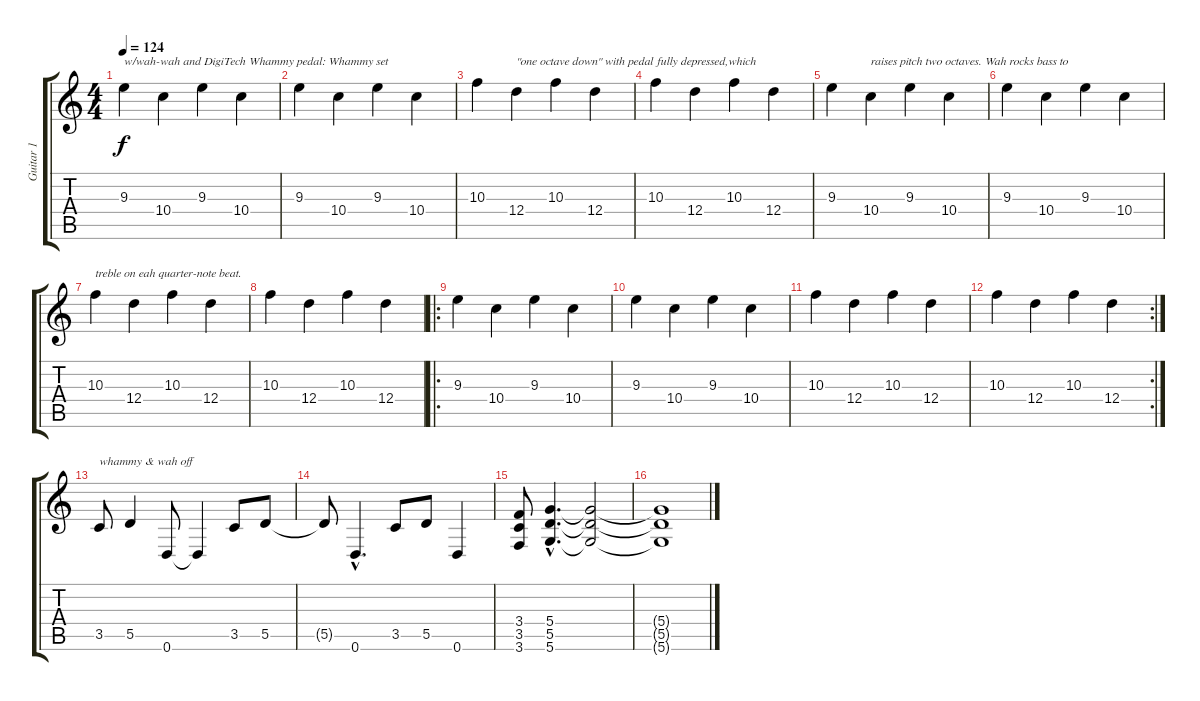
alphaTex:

\track ("Guitar 1" "Guitar 1") {instrument distortionguitar}
\staff {score tabs}
\tuning (E4 B3 G3 D3 A2 D2) {hide}
\ts (4 4)
\tempo 124
\clef g2
\ks c
9.3.4{txt "w/wah-wah and DigiTech Whammy pedal: Whammy set " dy f instrument distortionguitar} 10.4.4 9.3.4 10.4.4 |
9.3.4 10.4.4 9.3.4 10.4.4 |
10.3.4 12.4.4{txt "\"one octave down\" with pedal fully depressed,which"} 10.3.4 12.4.4 |
10.3.4 12.4.4 10.3.4 12.4.4 |
9.3.4 10.4.4{txt "raises pitch two octaves. Wah rocks bass to "} 9.3.4 10.4.4 |
9.3.4 10.4.4 9.3.4 10.4.4 |
10.3.4{txt "treble on eah quarter-note beat."} 12.4.4 10.3.4 12.4.4 |
10.3.4 12.4.4 10.3.4 12.4.4 |
\ro
9.3.4 10.4.4 9.3.4 10.4.4 |
9.3.4 10.4.4 9.3.4 10.4.4 |
10.3.4 12.4.4 10.3.4 12.4.4 |
\rc 2
10.3.4 12.4.4 10.3.4 12.4.4 |
3.5.8{txt "whammy & wah off"} 5.5.4 0.6.8 0.6{t}.4 3.5.8 5.5.8 |
5.5{t}.8 0.6{hac}.4{d} 3.5.8 5.5.8 0.6.4 |
(3.4 3.5 3.6).8 (5.4{hac} 5.5{hac} 5.6{hac}).4{d} (5.4{t} 5.5{t} 5.6{t}).2 |
(5.4{t} 5.5{t} 5.6{t}).1
